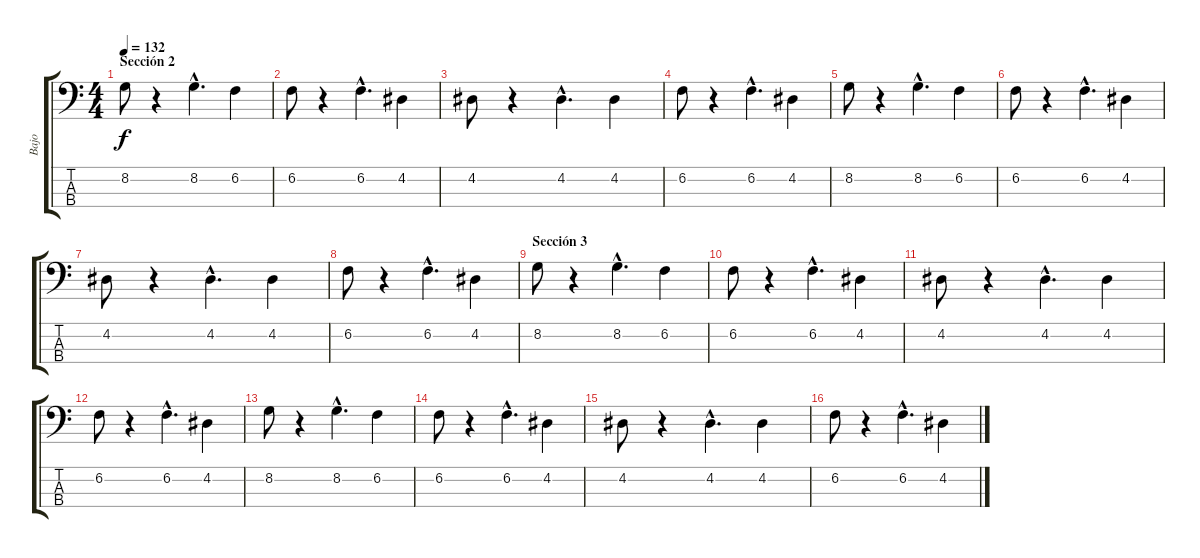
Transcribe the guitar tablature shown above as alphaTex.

\track ("Bajo" "Bajo") {instrument electricbasspick}
\staff {score tabs}
\tuning (E2 B1 Gb1 Db1) {hide}
\ts (4 4)
\section ("" "Sección 2")
\tempo 132
\clef f4
\ks c
8.2.8{dy f} r.4 8.2{hac}.4{d} 6.2.4 |
6.2.8 r.4 6.2{hac}.4{d} 4.2.4 |
4.2.8 r.4 4.2{hac}.4{d} 4.2.4 |
6.2.8 r.4 6.2{hac}.4{d} 4.2.4 |
8.2.8 r.4 8.2{hac}.4{d} 6.2.4 |
6.2.8 r.4 6.2{hac}.4{d} 4.2.4 |
4.2.8 r.4 4.2{hac}.4{d} 4.2.4 |
6.2.8 r.4 6.2{hac}.4{d} 4.2.4 |
\section ("" "Sección 3")
8.2.8 r.4 8.2{hac}.4{d} 6.2.4 |
6.2.8 r.4 6.2{hac}.4{d} 4.2.4 |
4.2.8 r.4 4.2{hac}.4{d} 4.2.4 |
6.2.8 r.4 6.2{hac}.4{d} 4.2.4 |
8.2.8 r.4 8.2{hac}.4{d} 6.2.4 |
6.2.8 r.4 6.2{hac}.4{d} 4.2.4 |
4.2.8 r.4 4.2{hac}.4{d} 4.2.4 |
6.2.8 r.4 6.2{hac}.4{d} 4.2.4
